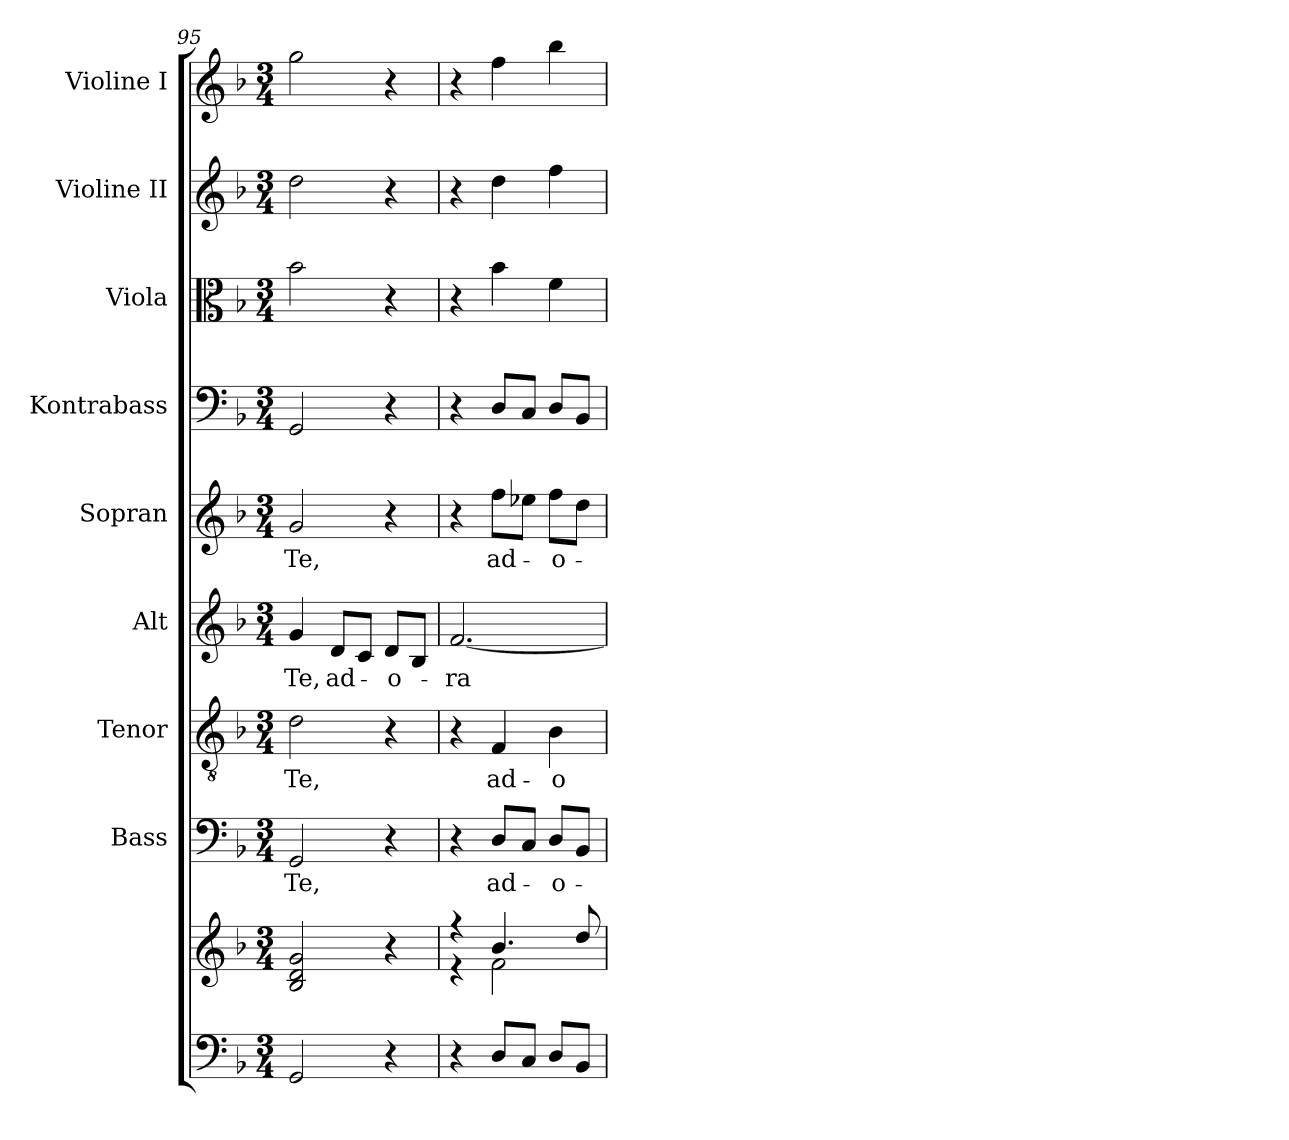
**kern	**kern	**kern	**text	**kern	**text	**kern	**text	**kern	**text	**kern	**kern	**kern	**kern
*part9	*part9	*part8	*part8	*part7	*part7	*part6	*part6	*part5	*part5	*part4	*part3	*part2	*part1
*staff10	*staff9	*staff8	*staff8	*staff7	*staff7	*staff6	*staff6	*staff5	*staff5	*staff4	*staff3	*staff2	*staff1
*	*	*I"Bass	*	*I"Tenor	*	*I"Alt	*	*I"Sopran	*	*I"Kontrabass	*I"Viola	*I"Violine II	*I"Violine I
*	*	*I'B.	*	*I'T.	*	*I'A.	*	*I'S.	*	*I'Kb.	*I'Vla.	*I'Vl. II	*I'Vl. I
*clefF4	*clefG2	*clefF4	*	*clefGv2	*	*clefG2	*	*clefG2	*	*clefF4	*clefC3	*clefG2	*clefG2
*	*	*	*	*	*	*	*	*	*	*ITrd7c12	*	*	*
*k[b-]	*k[b-]	*k[b-]	*	*k[b-]	*	*k[b-]	*	*k[b-]	*	*k[b-]	*k[b-]	*k[b-]	*k[b-]
*F:	*F:	*F:	*	*F:	*	*F:	*	*F:	*	*F:	*F:	*F:	*F:
*M3/4	*M3/4	*M3/4	*	*M3/4	*	*M3/4	*	*M3/4	*	*M3/4	*M3/4	*M3/4	*M3/4
=95	=95	=95	=95	=95	=95	=95	=95	=95	=95	=95	=95	=95	=95
!	!	!	!LO:LY:b	!	!LO:LY:b	!	!LO:LY:b	!	!LO:LY:b	!	!	!	!
2GG/	2B-/ 2d/ 2g/	2GG/	Te,	2d\	Te,	4g/	Te,	2g/	Te,	2GGG/	2b-\	2dd\	2gg\
!	!	!	!	!	!	!	!LO:LY:b	!	!	!	!	!	!
.	.	.	.	.	.	8d/L	ad-	.	.	.	.	.	.
.	.	.	.	.	.	8c/J	.	.	.	.	.	.	.
!	!	!	!	!	!	!	!LO:LY:b	!	!	!	!	!	!
4r	4r	4r	.	4r	.	8d/L	-o-	4r	.	4r	4r	4r	4r
.	.	.	.	.	.	8B-/J	.	.	.	.	.	.	.
=96	=96	=96	=96	=96	=96	=96	=96	=96	=96	=96	=96	=96	=96
*	*^	*	*	*	*	*	*	*	*	*	*	*	*
!	!	!	!	!	!	!	!	!LO:LY:b	!	!	!	!	!	!
4r	4r	4r	4r	.	4r	.	[2.f/	-ra-	4r	.	4r	4r	4r	4r
!	!	!	!	!LO:LY:b	!	!LO:LY:b	!	!	!	!LO:LY:b	!	!	!	!
8D/L	4.b-/	2f\	8D/L	ad-	4F/	ad-	.	.	8ff\L	ad-	8DD/L	4b-\	4dd\	4ff\
8C/J	.	.	8C/J	.	.	.	.	.	8ee-X\J	.	8CC/J	.	.	.
!	!	!	!	!LO:LY:b	!	!LO:LY:b	!	!	!	!LO:LY:b	!	!	!	!
8D/L	.	.	8D/L	-o-	4B-\	-o-	.	.	8ff\L	-o-	8DD/L	4f\	4ff\	4bb-\
8BB-/J	8dd/	.	8BB-/J	.	.	.	.	.	8dd\J	.	8BBB-/J	.	.	.
*	*v	*v	*	*	*	*	*	*	*	*	*	*	*	*
=	=	=	=	=	=	=	=	=	=	=	=	=	=
*-	*-	*-	*-	*-	*-	*-	*-	*-	*-	*-	*-	*-	*-
